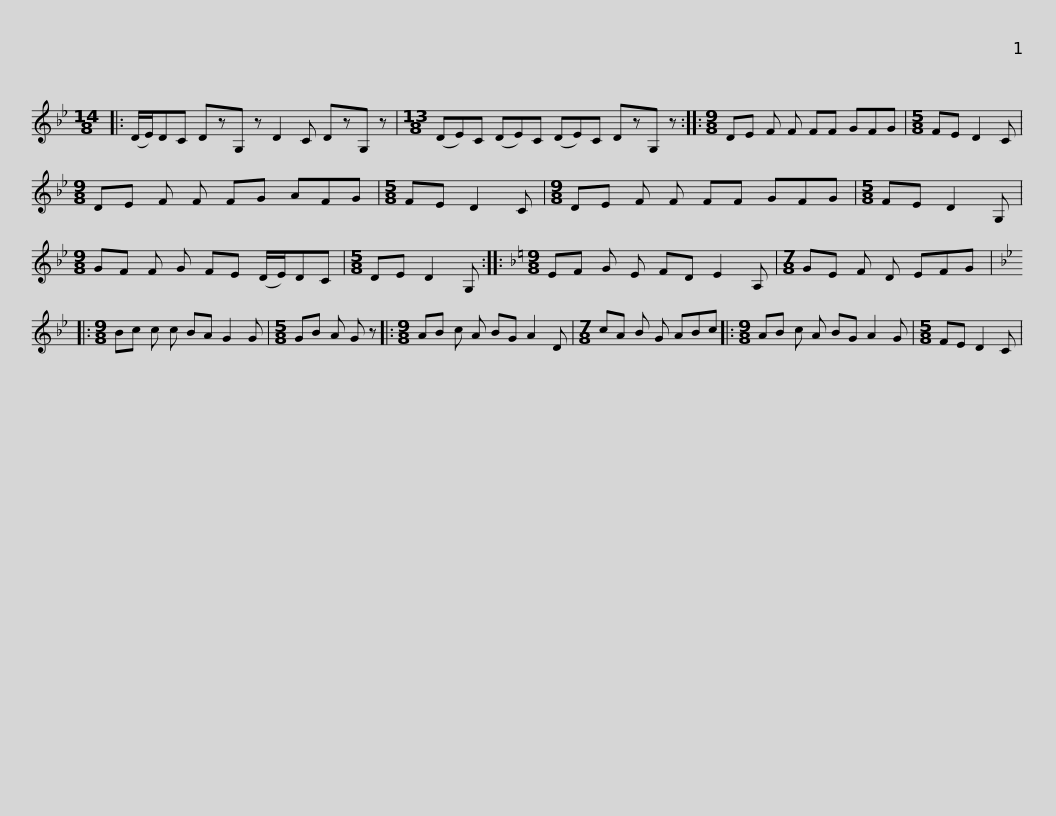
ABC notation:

X:1
L:1/8
M:14/8
I:linebreak $
K:Gmin
V:1 treble
V:1
|: (D/E/)DC DzG, z D2 C DzG, z |[M:13/8] (DE)C (DE)C (DE)C DzG, z ::$[M:9/8] DE F F FF GFG |[M:5/8] FE D2 C |[M:9/8] DE F F FG AFG | %5
[M:5/8] FE D2 C |$[M:9/8] DE F F FF GFG |[M:5/8] FE D2 G, |[M:9/8] GF F G FE (D/E/)DC |[M:5/8] DE D2 G, ::$ %10
[K:Dmin][M:9/8] EF G E FD E2 A, |[M:7/8] GE F D EFG |:[K:Gmin][M:9/8] Bc c c BA G2 G |[M:5/8] GB A G z |:$[M:9/8] AB c A BG A2 D | %15
[M:7/8] cA B G ABc |:[M:9/8] AB c A BG A2 G |[M:5/8] FE D2 C | %18
